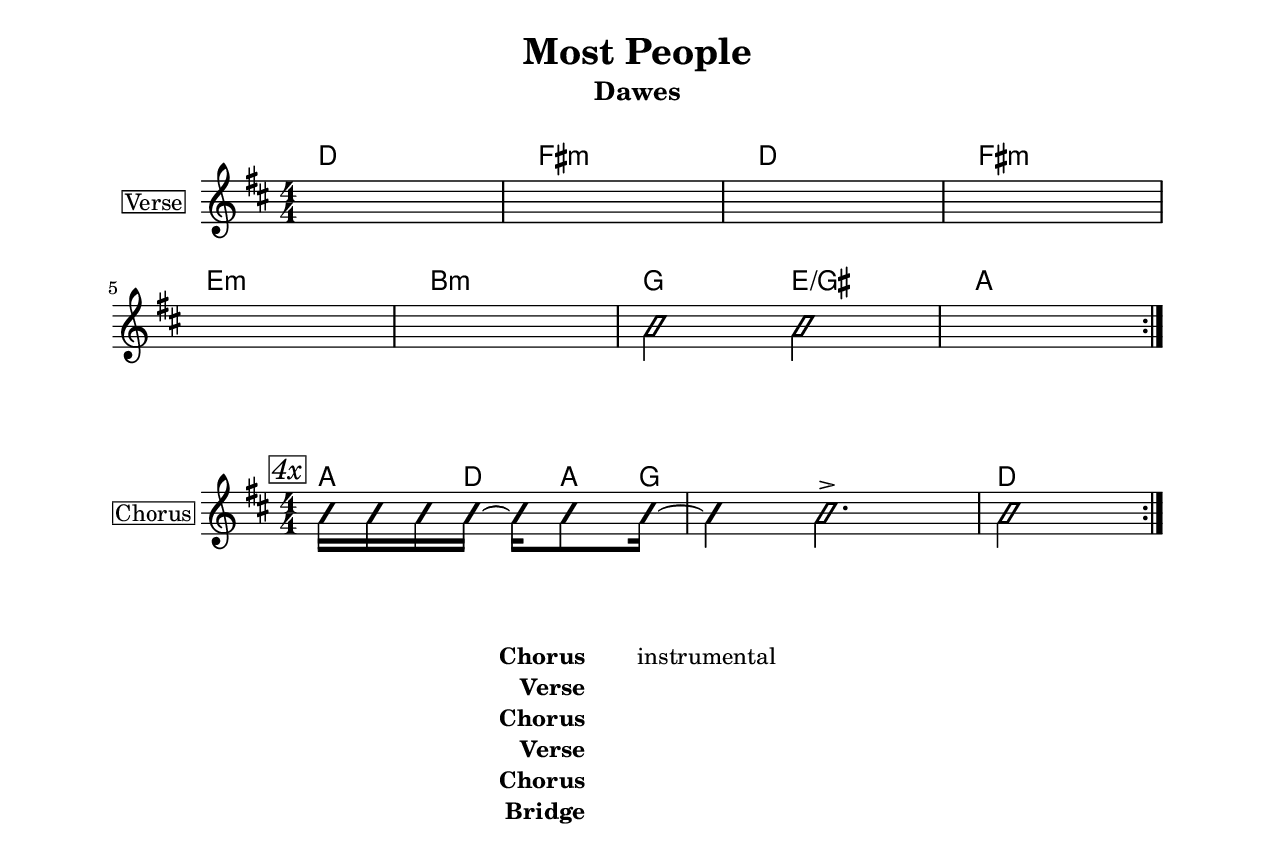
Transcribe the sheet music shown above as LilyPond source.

\version "2.23.82"

\include "settings.ily"
\include "style.ily"
verse = \chordmode {
  \repeat volta 2 {
    \repeat unfold 2 {
      d1  |
      fs:m |
    }

    e:m |
    b:m |
    g2 e:/gs |
    a1 |
  }
}

chorus = \chordmode {
  \repeat volta 4 {
    a8. d8 a8 g16 |
    s1 |
    d2
  }
}

changes_verse = \chords {
  \verse
}

changes_chorus = \chords {
  \chorus
}

changes = \chords {
  \verse
  \chorus
}

verse_chorus = \new Voice \with {
  \consists "Pitch_squash_engraver"
} {
  \improvisationOn
  \repeat unfold 6 {
    s1 |
  }
  g2 e |
  s1 |
}

melody_chorus = \new Voice \with {
  \consists "Pitch_squash_engraver"
} {
  \improvisationOn
  a16 a a a~ a a8 g16~ |
  g4 g2.-> |
  d2
}

key_and_time = {
  \key d \major
  \time 4/4
}

base = {
  s1 * 2 |
}

verse = {
  \repeat unfold 4 {
    \base
  }
}

chorus = {
  s2 |
  s1 |
  s2
}

structure_verse = {
  \key_and_time
  \verse
}

structure_chorus = {
  \key_and_time
  \partial 2
  \mark \markup \box \italic "4x"
  \chorus
}

structure = {
  \key_and_time
  \verse
  \chorus
}


\header {
  title = "Most People"
  subtitle = "Dawes"
}


\layout {
  \context {
    \Score \consists #(set-bars-per-line '(4))
  }
}

form_layout = \layout {
  ragged-last = ##f
}

\paper {
  score-system-spacing.basic-distance = #18
}

\markup \vspace #1

\score {
  \form_layout
  <<
    \numericTimeSignature
    \changes_verse
    \new Staff \with {
      instrumentName = \markup \box "Verse"
    } {
      <<
        \verse_chorus
        \structure_verse
      >>
    }
  >>
}

\score {
  \form_layout
  <<
    \numericTimeSignature
    \changes_chorus
    \new Staff \with {
      instrumentName = \markup \box "Chorus"
    } {
      <<
        \melody_chorus
        \structure_chorus
      >>
    }
  >>
}

\markup \vspace #2

\markup \fill-line {
  \column
  \override #'(padding . 5)
  \table #'(1 -1)
  {
    \bold "Chorus" "instrumental"
    \bold "Verse" ""
    \bold "Chorus" ""
    \bold "Verse" ""
    \bold "Chorus" ""
    \bold "Bridge" ""
  }
}
